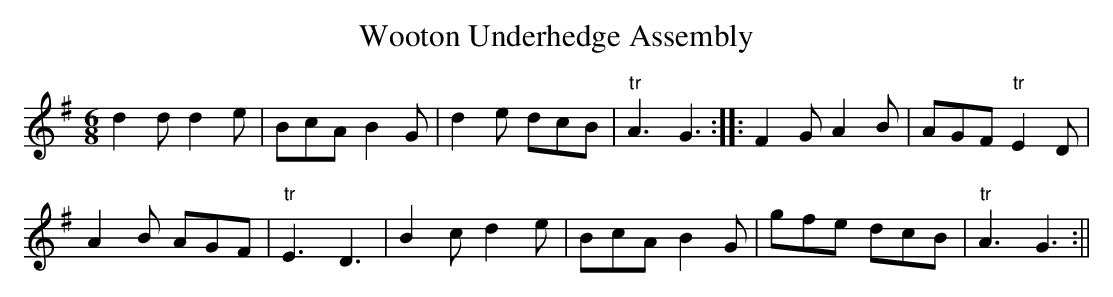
X:1
T:Wooton Underhedge Assembly
M:6/8
L:1/8
K:G
d2d d2e|BcA B2G|d2e dcB|"tr"A3 G3::F2G A2B|AGF "tr"E2D|
A2B AGF|"tr"E3 D3|B2c d2e|BcA B2G|gfe dcB|"tr"A3 G3:||
